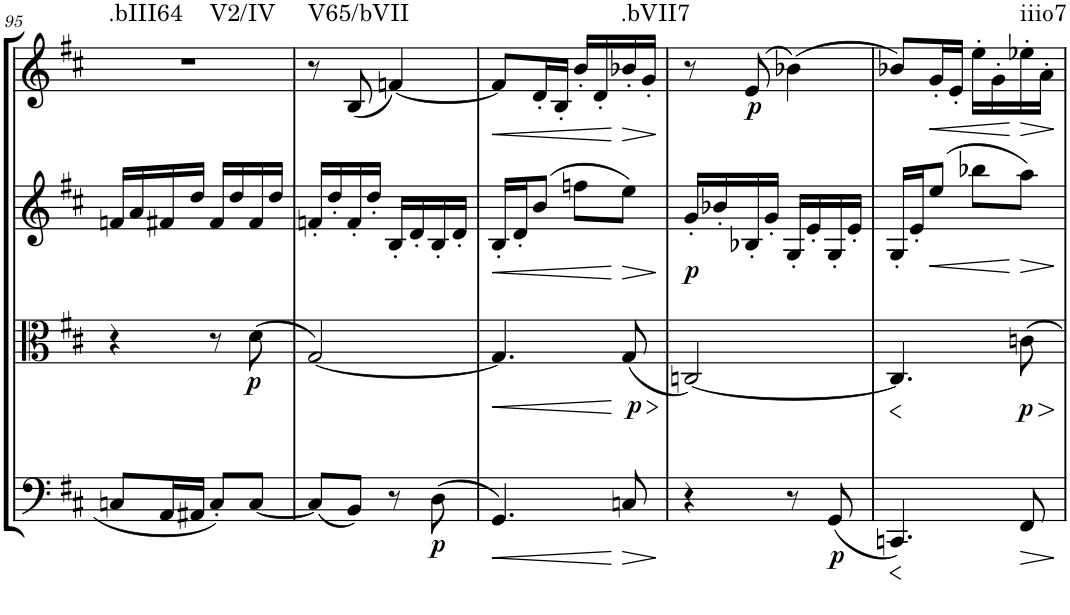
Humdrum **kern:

**kern	**dynam	**kern	**dynam	**kern	**dynam	**kern	**dynam	**harte
*part4	*part4	*part3	*part3	*part2	*part2	*part1	*part1	*part1
*staff4	*staff4	*staff3	*staff3	*staff2	*staff2	*staff1	*staff1	*
*I"Cello	*	*I"Viola	*	*I"2nd Violin	*	*I"1st Violin	*	*
*	*	*I'Vla	*	*I'Vln	*	*I'Vln	*	*
!!LO:PB:g=z
*clefF4	*	*clefC3	*	*clefG2	*	*clefG2	*	*
*k[f#c#]	*	*k[f#c#]	*	*k[f#c#]	*	*k[f#c#]	*	*
*M2/4	*	*M2/4	*	*M2/4	*	*M2/4	*	*
=95	=95	=95	=95	=95	=95	=95	=95	=95
!	!	!	!	!	!	!	!	!LO:H:n=1:kt=.bIII64
!	!	!	!	!	!	!	!	!LO:H:n=2:kt=V2/IV
8Cn/L	.	4r	.	16fn/LL	.	2r	.	N N
.	.	.	.	16a/	.	.	.	.
16AA/L	.	.	.	16f#X/	.	.	.	.
16AA#X/JJ	.	.	.	16dd/JJ	.	.	.	.
8C'/L	.	8r	.	16f#/LL	.	.	.	.
.	.	.	.	16dd/	.	.	.	.
!	!	!	!LO:DY:b	!	!	!	!	!
[8C/J	.	(8d\	p	16f#/	.	.	.	.
.	.	.	.	16dd/JJ	.	.	.	.
=96	=96	=96	=96	=96	=96	=96	=96	=96
!	!	!	!	!	!	!	!	!LO:H:kt=V65/bVII
(8C/L]	.	[2G/)	.	16fn'/LL	.	8r	.	N
.	.	.	.	16dd'/	.	.	.	.
8BB/J)	.	.	.	16f'/	.	(8B/	.	.
.	.	.	.	16dd'/JJ	.	.	.	.
8r	.	.	.	16B'/LL	.	[4fn/)	.	.
.	.	.	.	16d'/	.	.	.	.
!	!LO:DY:b	!	!	!	!	!	!	!
(8D\	p	.	.	16B'/	.	.	.	.
.	.	.	.	16d'/JJ	.	.	.	.
=97	=97	=97	=97	=97	=97	=97	=97	=97
!	!LO:HP:b	!	!LO:HP:b	!	!LO:HP:b	!	!LO:HP:b	!
4.GG/)	<	4.G/]	<	16B'/LL	<	8f/L]	<	.
.	.	.	.	16d'/J	.	.	.	.
.	.	.	.	(8b/J	.	16d'/L	.	.
.	.	.	.	.	.	16B'/JJ	.	.
.	.	.	.	8ffn\L	.	16b'/LL	.	.
.	.	.	.	.	.	16d'/	.	.
!	!LO:HP:n=1:b	!	!LO:HP:n=1:b	!	!LO:HP:n=1:b	!	!LO:HP:n=1:b	!
!	!	!	!LO:DY:n=1:b	!	!	!	!	!LO:H:kt=.bVII7
8Cn/	[ >	(8G/	[ > p	8ee\J)	[ >	16b-X'/	[ >	N
.	.	.	.	.	.	16g'/JJ	.	.
.	]	.	]	.	]	.	]	.
=98	=98	=98	=98	=98	=98	=98	=98	=98
!	!	!	!	!	!LO:DY:b	!	!	!
4r	.	[2Cn/)	.	16g'/LL	p	8r	.	.
.	.	.	.	16b-X'/	.	.	.	.
!	!	!	!	!	!	!	!LO:DY:b	!
.	.	.	.	16B-X'/	.	(8e/	p	.
.	.	.	.	16g'/JJ	.	.	.	.
8r	.	.	.	16G'/LL	.	(4b-X\)	.	.
.	.	.	.	16e'/	.	.	.	.
!	!LO:DY:b	!	!	!	!	!	!	!
(8GG/	p	.	.	16G'/	.	.	.	.
.	.	.	.	16e'/JJ	.	.	.	.
=99	=99	=99	=99	=99	=99	=99	=99	=99
!	!LO:HP:b	!	!LO:HP:b	!	!	!	!	!
4.CCn/)	<	4.C/]	<	16G'/LL	.	8b-X/L)	.	.
.	.	.	.	16e'/J	.	.	.	.
!	!	!	!	!	!LO:HP:b	!	!LO:HP:b	!
.	.	.	.	(8ee/J	<	16g'/L	<	.
.	.	.	.	.	.	16e'/JJ	.	.
.	.	.	.	8bb-X\L	.	16ee'\LL	.	.
.	.	.	.	.	.	16g'\	.	.
!	!LO:HP:b	!	!LO:HP:b	!	!LO:HP:n=1:b	!	!LO:HP:n=1:b	!
!	!	!	!LO:DY:n=1:b	!	!	!	!	!LO:H:kt=iiio7
8FF#/	>	8cn\	> p	8aa\J)	[ >	16ee-X'\	[ >	N
.	.	.	.	.	.	16a'\JJ	.	.
.	[ ]	.	[ ]	.	]	.	]	.
=	=	=	=	=	=	=	=	=
*-	*-	*-	*-	*-	*-	*-	*-	*-
